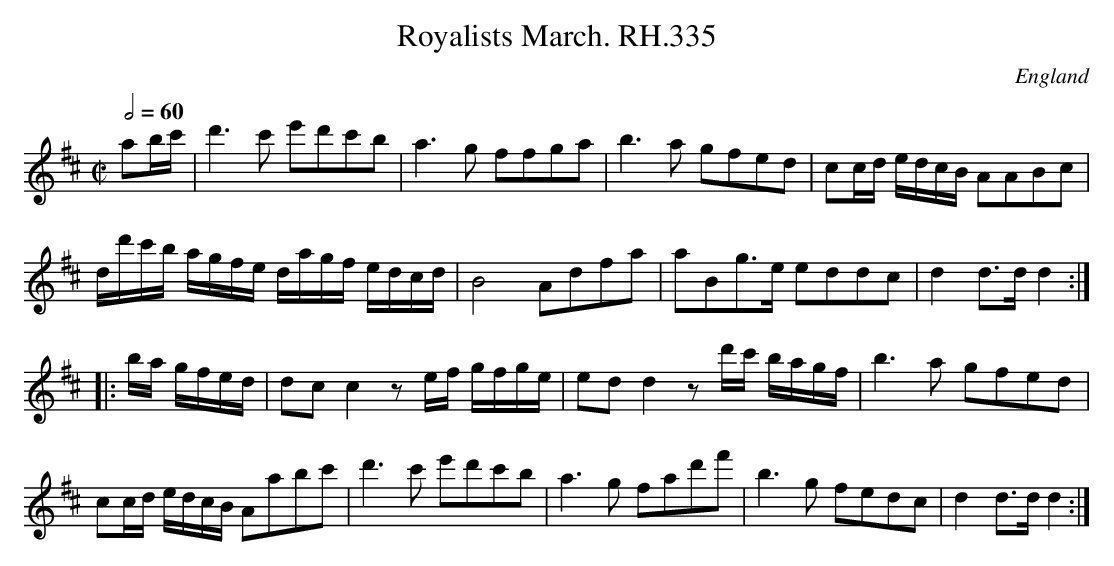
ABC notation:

X:1
T:Royalists March. RH.335
L:1/8
M:C|
O:England
Q:1/2=60
K:D
ab/c'/|d'3c' e'd'c'b|a3g ffga|\
b3a gfed|cc/d/ e/d/c/B/ AABc|!
d/d'/c'/b/ a/g/f/e/ d/a/g/f/ e/d/c/d/|B4 Adfa|\
aBg>e eddc|d2d>d d2:|!
|:b/a/ g/f/e/d/|dcc2ze/f/ g/f/g/e/|\
edd2zd'/c'/ b/a/g/f/|b3a gfed|!
cc/d/ e/d/c/B/ Aabc'|d'3c' e'd'c'b|\
a3g fad'f'|b3g fedc|d2d>d d2:|
